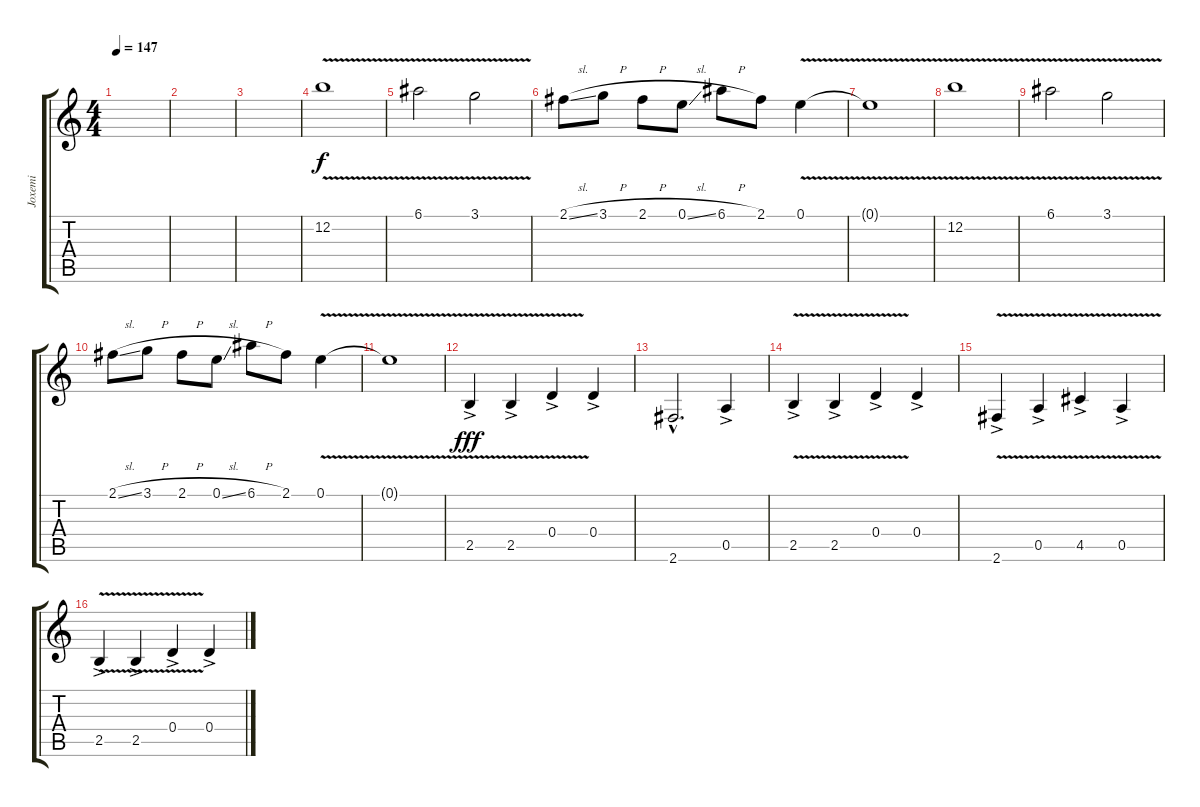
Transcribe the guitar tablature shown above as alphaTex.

\track ("Joxemi" "Joxemi") {instrument electricguitarmuted}
\staff {score tabs}
\tuning (E4 B3 G3 D3 A2 E2) {hide}
\ts (4 4)
\tempo 147
\clef g2
\ks c
|
|
|
12.2{v}.1{volume 16} |
6.1{v}.2 3.1{v}.2 |
2.1{sl}.8 3.1{h}.8 2.1{h}.8 0.1{sl}.8 6.1{h}.8 2.1.8 0.1{v}.4 |
0.1{t}.1 |
12.2{v}.1 |
6.1{v}.2 3.1{v}.2 |
2.1{sl}.8 3.1{h}.8 2.1{h}.8 0.1{sl}.8 6.1{h}.8 2.1.8 0.1{v}.4 |
0.1{t}.1 |
2.5{v ac}.4{dy fff} 2.5{v ac}.4 0.4{v ac}.4 0.4{ac}.4 |
2.6{hac}.2{d} 0.5{ac}.4 |
2.5{v ac}.4 2.5{v ac}.4 0.4{v ac}.4 0.4{ac}.4 |
2.6{v ac}.4 0.5{v ac}.4 4.5{v ac}.4 0.5{v ac}.4 |
2.5{v ac}.4 2.5{v ac}.4 0.4{v ac}.4 0.4{ac}.4
